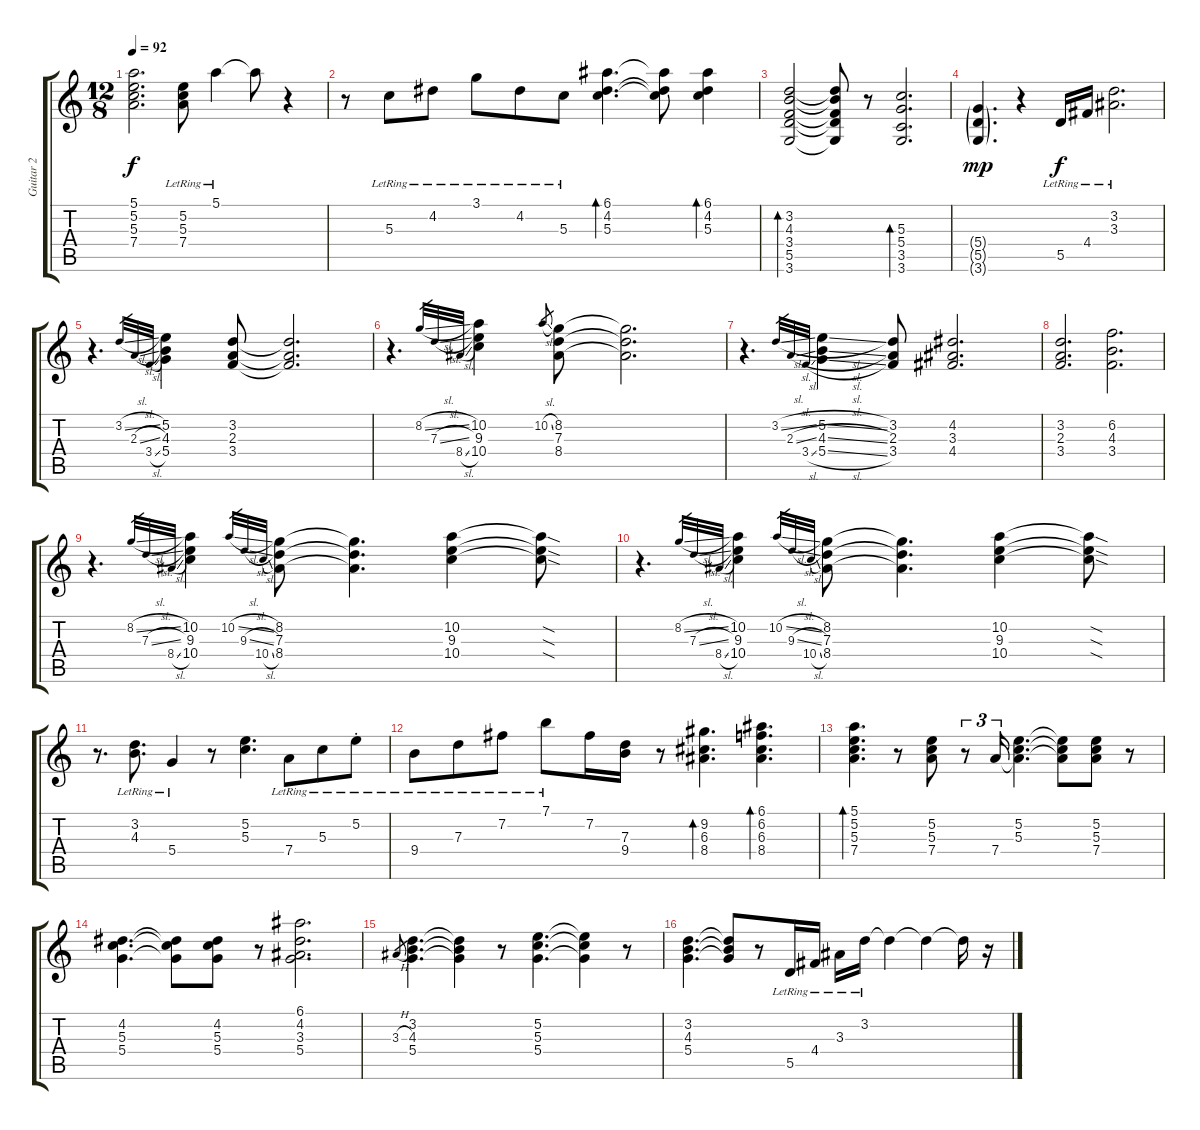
\track ("Guitar 2" "Guitar 2") {instrument overdrivenguitar}
\staff {score tabs}
\tuning (E4 B3 G3 D3 A2 E2) {hide}
\ts (12 8)
\tempo 92
\clef g2
\ks c
(5.1 5.2 5.3 7.4).2{d dy f} (5.2{lr} 5.3{lr} 7.4{lr}).8 5.1{lr}.4 5.1{t}.8 r.4 |
r.8 5.3{lr}.8 4.2{lr}.8 3.1{lr}.8 4.2{lr}.8 5.3{lr}.8 (6.1 4.2 5.3).4{d bd 240} (6.1{t} 4.2{t} 5.3{t}).8 (6.1 4.2 5.3).4{bd 240} |
(3.2 4.3 3.4 5.5 3.6).2{bd 240} (3.2{t} 4.3{t} 3.4{t} 5.5{t} 3.6{t}).8 r.8 (5.3 5.4 3.5 3.6).2{d bd 240} |
(5.4{g} 5.5{g} 3.6{g}).4{d dy mp} r.4 5.5{lr}.16{dy f} 4.4{lr}.16 (3.2{lr} 3.3{lr}).2{d} |
r.4{d} 3.2{sl}.32{gr} 2.3{sl}.32{gr} 3.4{sl}.32{gr} (5.2 4.3 5.4).4 (3.2 2.3 3.4).8 (3.2{t} 2.3{t} 3.4{t}).2{d} |
r.4{d} 8.2{sl}.32{gr} 7.3{sl}.32{gr} 8.4{sl}.32{gr} (10.2 9.3 10.4).4 10.2{sl}.8{gr} (8.2 7.3 8.4).8 (8.2{t} 7.3{t} 8.4{t}).2{d} |
r.4{d} 3.2{sl}.32{gr} 2.3{sl}.32{gr} 3.4{sl}.32{gr} (5.2{sl} 4.3{sl} 5.4{sl}).4 (3.2 2.3 3.4).8 (4.2 3.3 4.4).2{d} |
(3.2 2.3 3.4).2{d} (6.2 4.3 3.4).2{d} |
r.4{d} 8.2{sl}.32{gr} 7.3{sl}.32{gr} 8.4{sl}.32{gr} (10.2 9.3 10.4).4 10.2{sl}.32{gr} 9.3{sl}.32{gr} 10.4{sl}.32{gr} (8.2 7.3 8.4).8 (8.2{t} 7.3{t} 8.4{t}).4{d} (10.2 9.3 10.4).4 (10.2{sod t} 9.3{sod t} 10.4{sod t}).8 |
r.4{d} 8.2{sl}.32{gr} 7.3{sl}.32{gr} 8.4{sl}.32{gr} (10.2 9.3 10.4).4 10.2{sl}.32{gr} 9.3{sl}.32{gr} 10.4{sl}.32{gr} (8.2 7.3 8.4).8 (8.2{t} 7.3{t} 8.4{t}).4{d} (10.2 9.3 10.4).4 (10.2{sod t} 9.3{sod t} 10.4{sod t}).8 |
r.8{d} (3.2 4.3{lr}).8{d} 5.4{lr}.4 r.8 (5.2 5.3).4{d} 7.4{lr}.8 5.3{lr}.8 5.2{st lr}.8 |
9.4{lr}.8 7.3{lr}.8 7.2{lr}.8 7.1{lr}.8 7.2.16 (7.3 9.4).16 r.8 (9.2 6.3 8.4).4{d bd 240} (6.1 6.2 6.3 8.4).4{d bd 240} |
(5.1 5.2 5.3 7.4).4{d bd 240} r.8 (5.2 5.3 7.4).8 r.8{tu (3 2)} 7.4.16{tu (3 2)} (5.2 5.3 7.4{t}).4{d} (5.2{t} 5.3{t} 7.4{t}).8 (5.2 5.3 7.4).8 r.8 |
(4.2 5.3 5.4).4{d} (4.2{t} 5.3{t} 5.4{t}).8 (4.2 5.3 5.4).8 r.8 (6.1 4.2 3.3 5.4).2{d} |
3.3{h}.8{gr} (3.2 4.3 5.4).4{d} (3.2{t} 4.3{t} 5.4{t}).4 r.8 (5.2 5.3 5.4).4{d} (5.2{t} 5.3{t} 5.4{t}).4 r.8 |
(3.2 4.3 5.4).4{d} (3.2{t} 4.3{t} 5.4{t}).8 r.8 5.5{lr}.16 4.4{lr}.16 3.3{lr}.16 3.2{lr}.16 3.2{t}.4 3.2{t}.4 3.2{t}.16 r.16
